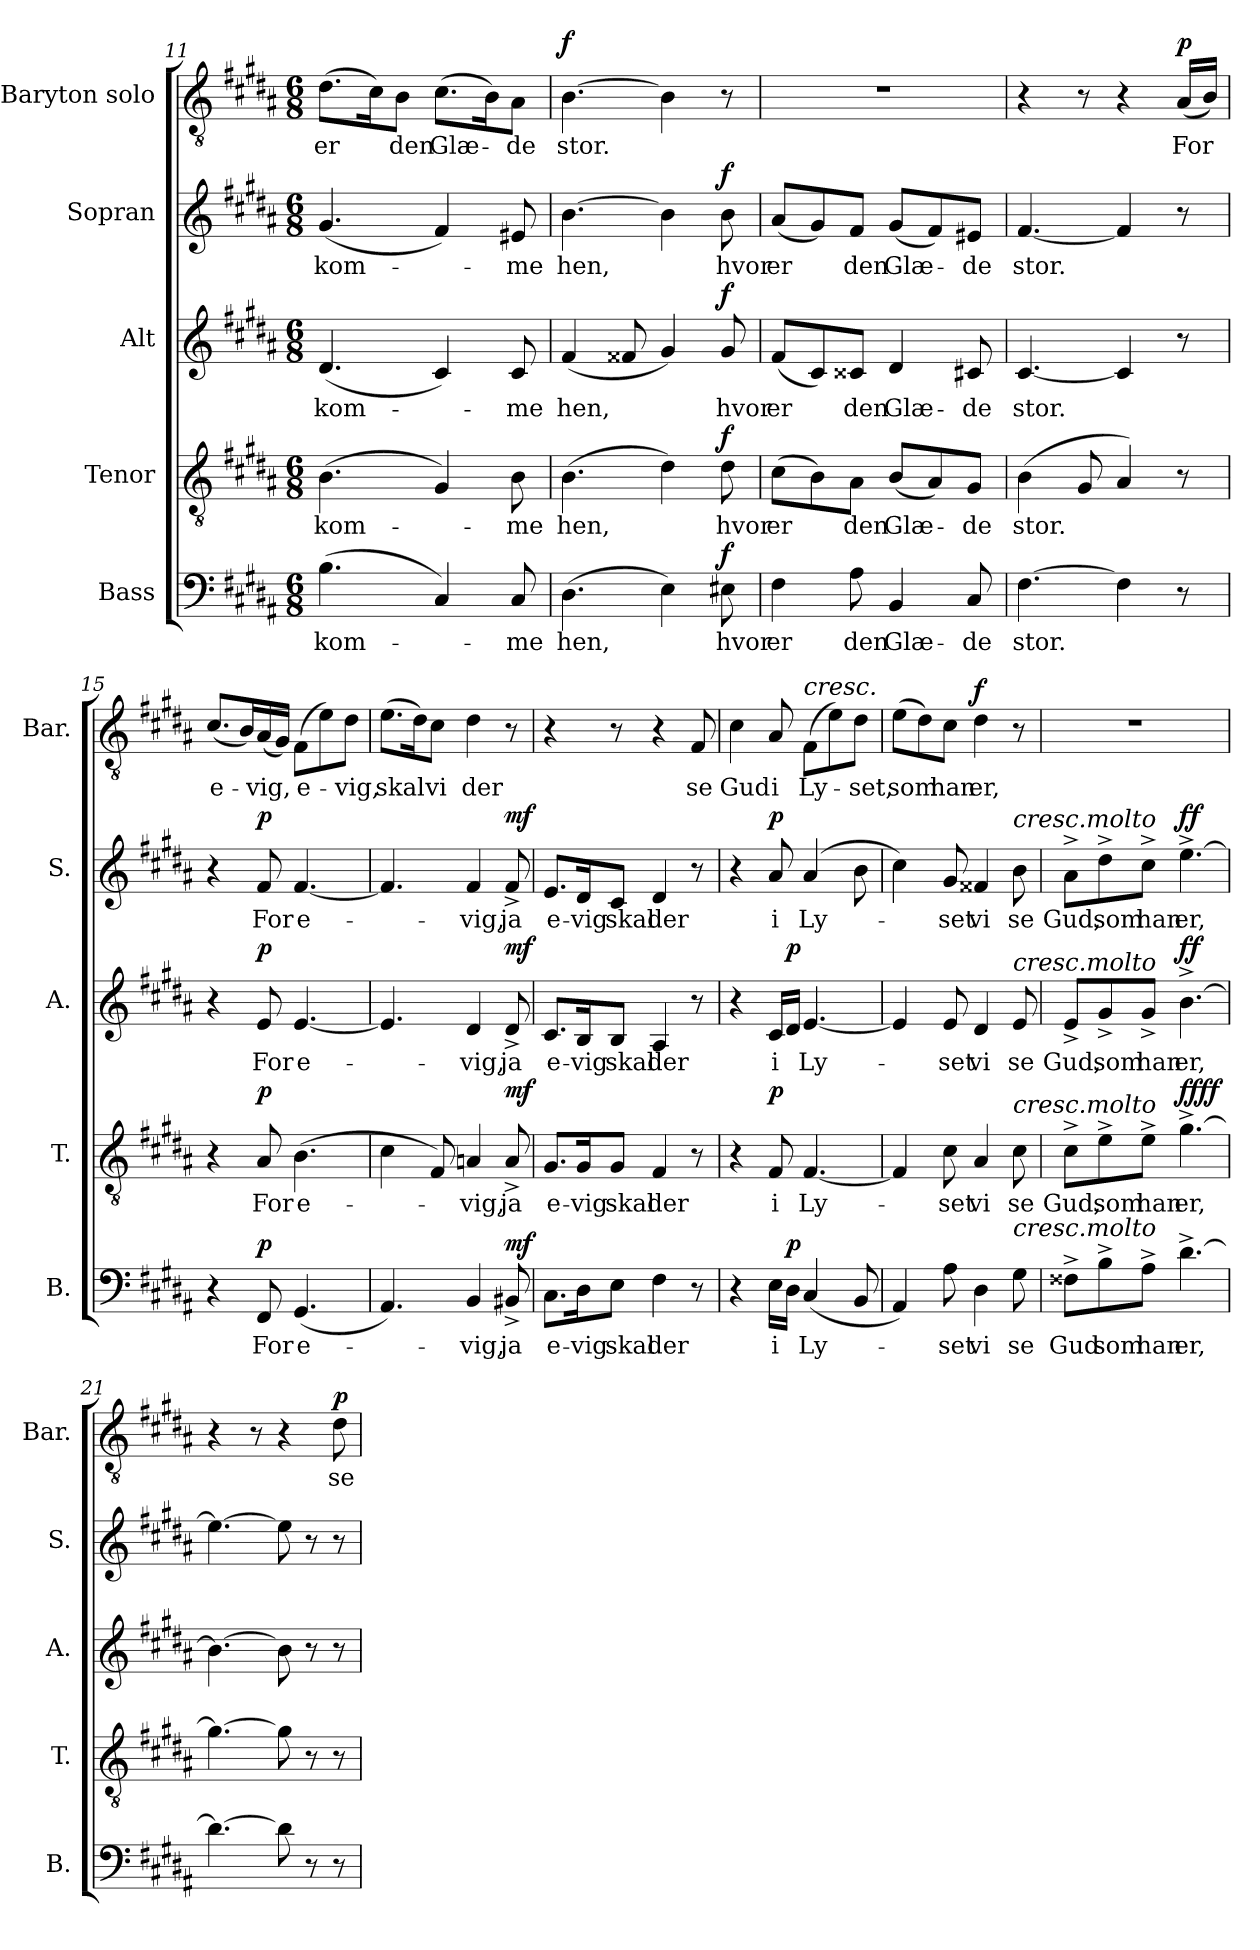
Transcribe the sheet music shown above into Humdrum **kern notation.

**kern	**text	**dynam	**kern	**text	**dynam	**kern	**text	**dynam	**kern	**text	**dynam	**kern	**text	**dynam
*part5	*part5	*part5	*part4	*part4	*part4	*part3	*part3	*part3	*part2	*part2	*part2	*part1	*part1	*part1
*staff5	*staff5	*staff5	*staff4	*staff4	*staff4	*staff3	*staff3	*staff3	*staff2	*staff2	*staff2	*staff1	*staff1	*staff1
*I"Bass	*	*	*I"Tenor	*	*	*I"Alt	*	*	*I"Sopran	*	*	*I"Baryton solo	*	*
*I'B.	*	*	*I'T.	*	*	*I'A.	*	*	*I'S.	*	*	*I'Bar.	*	*
*clefF4	*	*	*clefGv2	*	*	*clefG2	*	*	*clefG2	*	*	*clefGv2	*	*
*k[f#c#g#d#a#]	*	*	*k[f#c#g#d#a#]	*	*	*k[f#c#g#d#a#]	*	*	*k[f#c#g#d#a#]	*	*	*k[f#c#g#d#a#]	*	*
*M6/8	*	*	*M6/8	*	*	*M6/8	*	*	*M6/8	*	*	*M6/8	*	*
=11	=11	=11	=11	=11	=11	=11	=11	=11	=11	=11	=11	=11	=11	=11
!	!LO:LY:b	!	!	!LO:LY:b	!	!	!LO:LY:b	!	!	!LO:LY:b	!	!	!LO:LY:b	!
(>4.B\	kom-	.	(>4.B\	kom-	.	(<4.d#/	kom-	.	(<4.g#/	kom-	.	(>8.d#\L	er	.
.	.	.	.	.	.	.	.	.	.	.	.	16c#\K)	.	.
!	!	!	!	!	!	!	!	!	!	!	!	!	!LO:LY:b	!
.	.	.	.	.	.	.	.	.	.	.	.	8B\J	den	.
!	!	!	!	!	!	!	!	!	!	!	!	!	!LO:LY:b	!
4C#/)	.	.	4G#/)	.	.	4c#/)	.	.	4f#/)	.	.	(>8.c#\L	Glæ-	.
.	.	.	.	.	.	.	.	.	.	.	.	16B\K)	.	.
!	!LO:LY:b	!	!	!LO:LY:b	!	!	!LO:LY:b	!	!	!LO:LY:b	!	!	!LO:LY:b	!
8C#/	-me	.	8B\	-me	.	8c#/	-me	.	8e#X/	-me	.	8A#\J	-de	.
=12	=12	=12	=12	=12	=12	=12	=12	=12	=12	=12	=12	=12	=12	=12
!	!LO:LY:b	!	!	!LO:LY:b	!	!	!LO:LY:b	!	!	!LO:LY:b	!	!	!LO:LY:b	!LO:DY:a
(>4.D#\	hen,	.	(>4.B\	hen,	.	(<4f#/	hen,	.	[4.b\	hen,	.	[4.B\	stor.	f
.	.	.	.	.	.	8f##X/	.	.	.	.	.	.	.	.
4E\)	.	.	4d#\)	.	.	4g#/)	.	.	4b\]	.	.	4B\]	.	.
!	!LO:LY:b	!LO:DY:a	!	!LO:LY:b	!LO:DY:a	!	!LO:LY:b	!LO:DY:a	!	!LO:LY:b	!LO:DY:a	!	!	!
8E#X\	hvor	f	8d#\	hvor	f	8g#/	hvor	f	8b\	hvor	f	8r	.	.
=13	=13	=13	=13	=13	=13	=13	=13	=13	=13	=13	=13	=13	=13	=13
!	!LO:LY:b	!	!	!LO:LY:b	!	!	!LO:LY:b	!	!	!LO:LY:b	!	!	!	!
4F#\	er	.	(>8c#\L	er	.	(<8f#/L	er	.	(<8a#/L	er	.	2.r	.	.
.	.	.	8B\)	.	.	8c#/)	.	.	8g#/)	.	.	.	.	.
!	!LO:LY:b	!	!	!LO:LY:b	!	!	!LO:LY:b	!	!	!LO:LY:b	!	!	!	!
8A#\	den	.	8A#\J	den	.	8c##X/J	den	.	8f#/J	den	.	.	.	.
!	!LO:LY:b	!	!	!LO:LY:b	!	!	!LO:LY:b	!	!	!LO:LY:b	!	!	!	!
4BB/	Glæ-	.	(<8B/L	Glæ-	.	4d#/	Glæ-	.	(<8g#/L	Glæ-	.	.	.	.
.	.	.	8A#/)	.	.	.	.	.	8f#/)	.	.	.	.	.
!	!LO:LY:b	!	!	!LO:LY:b	!	!	!LO:LY:b	!	!	!LO:LY:b	!	!	!	!
8C#/	-de	.	8G#/J	-de	.	8c#X/	-de	.	8e#X/J	-de	.	.	.	.
=14	=14	=14	=14	=14	=14	=14	=14	=14	=14	=14	=14	=14	=14	=14
!	!LO:LY:b	!	!	!LO:LY:b	!	!	!LO:LY:b	!	!	!LO:LY:b	!	!	!	!
[4.F#\	stor.	.	(>4B\	stor.	.	[4.c#/	stor.	.	[4.f#/	stor.	.	4r	.	.
.	.	.	8G#/	.	.	.	.	.	.	.	.	8r	.	.
4F#\]	.	.	4A#/)	.	.	4c#/]	.	.	4f#/]	.	.	4r	.	.
!	!	!	!	!	!	!	!	!	!	!	!	!	!LO:LY:b	!LO:DY:a
8r	.	.	8r	.	.	8r	.	.	8r	.	.	(<16A#/LL	For	p
.	.	.	.	.	.	.	.	.	.	.	.	16B/JJ)	.	.
!!LO:LB:g=z
=15	=15	=15	=15	=15	=15	=15	=15	=15	=15	=15	=15	=15	=15	=15
!	!	!	!	!	!	!	!	!	!	!	!	!	!LO:LY:b	!
4r	.	.	4r	.	.	4r	.	.	4r	.	.	(<8.c#/L	e-	.
.	.	.	.	.	.	.	.	.	.	.	.	16B/L)	.	.
!	!LO:LY:b	!LO:DY:a	!	!LO:LY:b	!LO:DY:a	!	!LO:LY:b	!LO:DY:a	!	!LO:LY:b	!LO:DY:a	!	!LO:LY:b	!
8FF#/	For	p	8A#/	For	p	8e/	For	p	8f#/	For	p	(<16A#/	-vig,	.
.	.	.	.	.	.	.	.	.	.	.	.	16G#/JJ)	.	.
!	!LO:LY:b	!	!	!LO:LY:b	!	!	!LO:LY:b	!	!	!LO:LY:b	!	!	!LO:LY:b	!
(<4.GG#/	e-	.	(>4.B\	e-	.	[4.e/	e-	.	[4.f#/	e-	.	(>8F#\L	e-	.
.	.	.	.	.	.	.	.	.	.	.	.	8e\)	.	.
!	!	!	!	!	!	!	!	!	!	!	!	!	!LO:LY:b	!
.	.	.	.	.	.	.	.	.	.	.	.	8d#\J	-vig,	.
=16	=16	=16	=16	=16	=16	=16	=16	=16	=16	=16	=16	=16	=16	=16
!	!	!	!	!	!	!	!	!	!	!	!	!	!LO:LY:b	!
4.AA#/)	.	.	4c#\	.	.	4.e/]	.	.	4.f#/]	.	.	(>8.e\L	skal	.
.	.	.	.	.	.	.	.	.	.	.	.	16d#\K)	.	.
!	!	!	!	!	!	!	!	!	!	!	!	!	!LO:LY:b	!
.	.	.	8F#/)	.	.	.	.	.	.	.	.	8c#\J	vi	.
!	!LO:LY:b	!	!	!LO:LY:b	!	!	!LO:LY:b	!	!	!LO:LY:b	!	!	!LO:LY:b	!
4BB/	-vig,	.	4An/	-vig,	.	4d#/	-vig,	.	4f#/	-vig,	.	4d#\	der	.
!	!LO:LY:b	!LO:DY:a	!	!LO:LY:b	!LO:DY:a	!	!LO:LY:b	!LO:DY:a	!	!LO:LY:b	!LO:DY:a	!	!	!
8BB#X^/	ja	mf	8A^/	ja	mf	8d#^/	ja	mf	8f#^/	ja	mf	8r	.	.
=17	=17	=17	=17	=17	=17	=17	=17	=17	=17	=17	=17	=17	=17	=17
!	!LO:LY:b	!	!	!LO:LY:b	!	!	!LO:LY:b	!	!	!LO:LY:b	!	!	!	!
8.C#\L	e-	.	8.G#/L	e-	.	8.c#/L	e-	.	8.e/L	e-	.	4r	.	.
!	!LO:LY:b	!	!	!LO:LY:b	!	!	!LO:LY:b	!	!	!LO:LY:b	!	!	!	!
16D#\K	-vig	.	16G#/K	-vig	.	16B/K	-vig	.	16d#/K	-vig	.	.	.	.
!	!LO:LY:b	!	!	!LO:LY:b	!	!	!LO:LY:b	!	!	!LO:LY:b	!	!	!	!
8E\J	skal	.	8G#/J	skal	.	8B/J	skal	.	8c#/J	skal	.	8r	.	.
!	!LO:LY:b	!	!	!LO:LY:b	!	!	!LO:LY:b	!	!	!LO:LY:b	!	!	!	!
4F#\	der	.	4F#/	der	.	4A#/	der	.	4d#/	der	.	4r	.	.
!	!	!	!	!	!	!	!	!	!	!	!	!	!LO:LY:b	!
8r	.	.	8r	.	.	8r	.	.	8r	.	.	8F#/	se	.
=18	=18	=18	=18	=18	=18	=18	=18	=18	=18	=18	=18	=18	=18	=18
!	!	!	!	!	!	!	!	!	!	!	!	!	!LO:LY:b	!
4r	.	.	4r	.	.	4r	.	.	4r	.	.	4c#\	Gud	.
!	!LO:LY:b	!	!	!LO:LY:b	!LO:DY:a	!	!LO:LY:b	!	!	!LO:LY:b	!LO:DY:a	!	!LO:LY:b	!
16E\LL	i	.	8F#/	i	p	16c#/LL	i	.	8a#/	i	p	8A#/	i	.
!	!	!LO:DY:a	!	!	!	!	!	!LO:DY:a	!	!	!	!	!	!
16D#\JJ	.	p	.	.	.	16d#/JJ	.	p	.	.	.	.	.	.
!	!	!	!	!	!	!	!	!	!	!	!	!LO:TX:a:i:t=cresc.	!	!
!	!LO:LY:b	!	!	!LO:LY:b	!	!	!LO:LY:b	!	!	!LO:LY:b	!	!	!LO:LY:b	!
(<4C#/	Ly-	.	[4.F#/	Ly-	.	[4.e/	Ly-	.	(>4a#/	Ly-	.	(>8F#\L	Ly-	.
.	.	.	.	.	.	.	.	.	.	.	.	8e\)	.	.
!	!	!	!	!	!	!	!	!	!	!	!	!	!LO:LY:b	!
8BB/	.	.	.	.	.	.	.	.	8b\	.	.	8d#\J	-set,	.
=19	=19	=19	=19	=19	=19	=19	=19	=19	=19	=19	=19	=19	=19	=19
!	!	!	!	!	!	!	!	!	!	!	!	!	!LO:LY:b	!
4AA#/)	.	.	4F#/]	.	.	4e/]	.	.	4cc#\)	.	.	(>8e\L	som	.
.	.	.	.	.	.	.	.	.	.	.	.	8d#\)	.	.
!	!LO:LY:b	!	!	!LO:LY:b	!	!	!LO:LY:b	!	!	!LO:LY:b	!	!	!LO:LY:b	!
8A#\	-set	.	8c#\	-set	.	8e/	-set	.	8g#/	-set	.	8c#\J	han	.
!	!LO:LY:b	!	!	!LO:LY:b	!	!	!LO:LY:b	!	!	!LO:LY:b	!	!	!LO:LY:b	!LO:DY:a
4D#\	vi	.	4A#/	vi	.	4d#/	vi	.	4f##X/	vi	.	4d#\	er,	f
!	!	!	!	!	!	!	!	!	!LO:TX:a:i:t=cresc.molto	!	!	!	!	!
!	!	!	!	!	!	!LO:TX:a:i:t=cresc.molto	!	!	!	!	!	!	!	!
!	!	!	!LO:TX:a:i:t=cresc.molto	!	!	!	!	!	!	!	!	!	!	!
!LO:TX:a:i:t=cresc.molto	!	!	!	!	!	!	!	!	!	!	!	!	!	!
!	!LO:LY:b	!	!	!LO:LY:b	!	!	!LO:LY:b	!	!	!LO:LY:b	!	!	!	!
8G#\	se	.	8c#\	se	.	8e/	se	.	8b\	se	.	8r	.	.
!!LO:PB:g=z
=20	=20	=20	=20	=20	=20	=20	=20	=20	=20	=20	=20	=20	=20	=20
!	!LO:LY:b	!	!	!LO:LY:b	!	!	!LO:LY:b	!	!	!LO:LY:b	!	!	!	!
8F##X^\L	Gud	.	8c#^\L	Gud,	.	8e^/L	Gud,	.	8a#^\L	Gud,	.	2.r	.	.
!	!LO:LY:b	!	!	!LO:LY:b	!	!	!LO:LY:b	!	!	!LO:LY:b	!	!	!	!
8B^\	som	.	8e^\	som	.	8g#^/	som	.	8dd#^\	som	.	.	.	.
!	!LO:LY:b	!	!	!LO:LY:b	!	!	!LO:LY:b	!	!	!LO:LY:b	!	!	!	!
8A#^\J	han	.	8e^\J	han	.	8g#^/J	han	.	8cc#^\J	han	.	.	.	.
!	!LO:LY:b	!	!	!LO:LY:b	!LO:DY:a	!	!LO:LY:b	!	!	!LO:LY:b	!	!	!	!
!	!	!	!	!	!LO:DY:n=1:b	!	!	!LO:DY:a	!	!	!LO:DY:a	!	!	!
[4.d#^\	er,	.	[4.g#^\	er,	ff ff	[4.b^\	er,	ff	[4.ee^\	er,	ff	.	.	.
=21	=21	=21	=21	=21	=21	=21	=21	=21	=21	=21	=21	=21	=21	=21
4.d#\_	.	.	4.g#\_	.	.	4.b\_	.	.	4.ee\_	.	.	4r	.	.
.	.	.	.	.	.	.	.	.	.	.	.	8r	.	.
8d#\]	.	.	8g#\]	.	.	8b\]	.	.	8ee\]	.	.	4r	.	.
8r	.	.	8r	.	.	8r	.	.	8r	.	.	.	.	.
!	!	!	!	!	!	!	!	!	!	!	!	!	!LO:LY:b	!LO:DY:a
8r	.	.	8r	.	.	8r	.	.	8r	.	.	8d#\	se	p
=	=	=	=	=	=	=	=	=	=	=	=	=	=	=
*-	*-	*-	*-	*-	*-	*-	*-	*-	*-	*-	*-	*-	*-	*-
